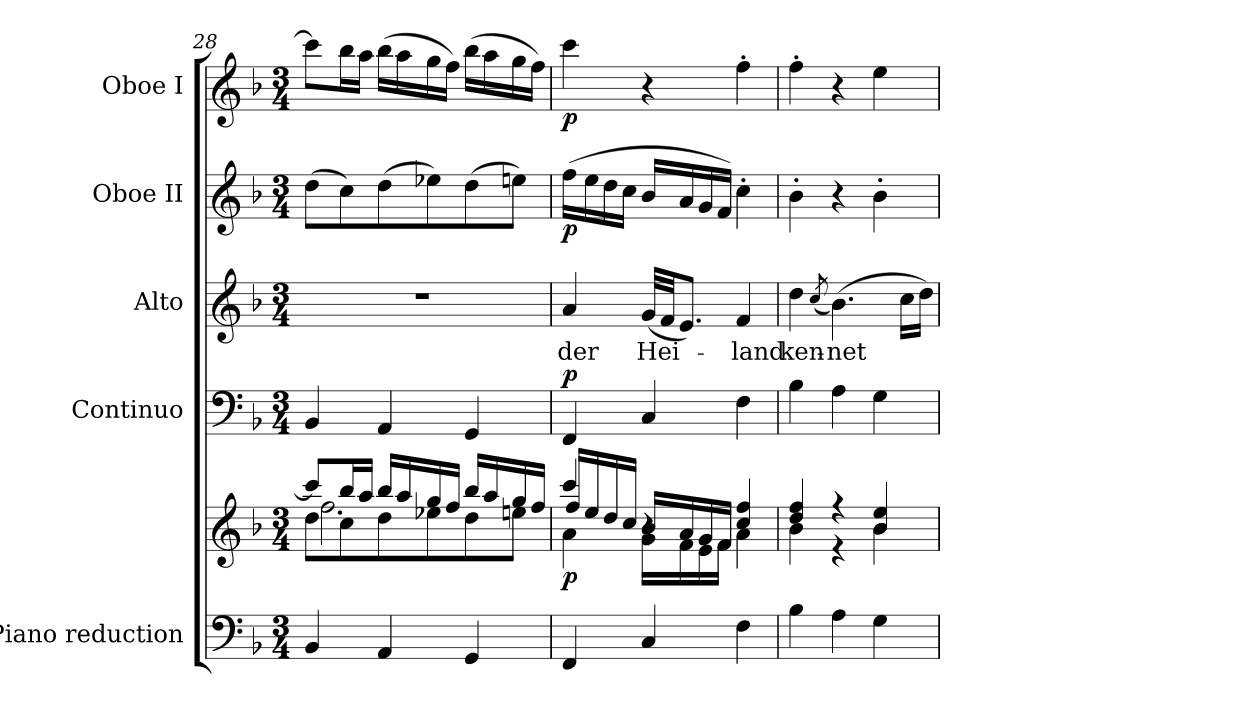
**kern	**kern	**dynam	**kern	**dynam	**kern	**text	**kern	**dynam	**kern	**dynam
*part5	*part5	*part5	*part4	*part4	*part3	*part3	*part2	*part2	*part1	*part1
*staff6	*staff5	*staff5/6	*staff4	*staff4	*staff3	*staff3	*staff2	*staff2	*staff1	*staff1
*I"Piano reduction	*	*	*I"Continuo	*	*I"Alto	*	*I"Oboe II	*	*I"Oboe I	*
*I'Pno	*	*	*	*	*	*	*I'Ob	*	*I'Ob	*
!!LO:PB:g=z
*clefF4	*clefG2	*	*clefF4	*	*clefG2	*	*clefG2	*	*clefG2	*
*k[b-]	*k[b-]	*	*k[b-]	*	*k[b-]	*	*k[b-]	*	*k[b-]	*
*M3/4	*M3/4	*	*M3/4	*	*M3/4	*	*M3/4	*	*M3/4	*
=28	=28	=28	=28	=28	=28	=28	=28	=28	=28	=28
*	*^	*	*	*	*	*	*	*	*	*
*	*	*^	*	*	*	*	*	*	*	*	*
4BB-/	8ccc/L]	8dd\L	2.ff\	.	4BB-/	.	2.r	.	(8dd\L	.	8ccc\L]	.
.	16bb-/L	8cc\	.	.	.	.	.	.	8cc\)	.	16bb-\L	.
.	16aa/JJ	.	.	.	.	.	.	.	.	.	16aa\JJ	.
4AA/	16bb-/LL	8dd\	.	.	4AA/	.	.	.	(8dd\	.	(16bb-\LL	.
.	16aa/	.	.	.	.	.	.	.	.	.	16aa\	.
.	16gg/	8ee-X\	.	.	.	.	.	.	8ee-X\)	.	16gg\	.
.	16ff/JJ	.	.	.	.	.	.	.	.	.	16ff\JJ)	.
4GG/	16bb-/LL	8dd\	.	.	4GG/	.	.	.	(8dd\	.	(16bb-\LL	.
.	16aa/	.	.	.	.	.	.	.	.	.	16aa\	.
.	16gg/	8een\J	.	.	.	.	.	.	8een\J)	.	16gg\	.
.	16ff/JJ	.	.	.	.	.	.	.	.	.	16ff\JJ)	.
=29	=29	=29	=29	=29	=29	=29	=29	=29	=29	=29	=29	=29
!	!	!	!	!LO:DY:b	!	!LO:DY:a	!	!LO:LY:b	!	!LO:DY:b	!	!LO:DY:b
4FF/	4ccc:/	4a\	16ff/LL	p	4FF/	p	4a/	der	(16ff\LL	p	4ccc\	p
.	.	.	16ee/	.	.	.	.	.	16ee\	.	.	.
.	.	.	16dd/	.	.	.	.	.	16dd\	.	.	.
.	.	.	16cc/JJ	.	.	.	.	.	16cc\JJ	.	.	.
!	!	!	!	!	!	!	!	!LO:LY:b	!	!	!	!
4C/	4r	16g\LL	16b-/LL	.	4C/	.	(32g/LLL	Hei-	16b-/LL	.	4r	.
.	.	.	.	.	.	.	32f/JJ	.	.	.	.	.
.	.	16f\	16a/	.	.	.	8.e/J)	.	16a/	.	.	.
.	.	16e\	16g/	.	.	.	.	.	16g/	.	.	.
.	.	16f\JJ	16f/JJ	.	.	.	.	.	16f/JJ)	.	.	.
!	!	!	!	!	!	!	!	!LO:LY:b	!	!	!	!
4F\	4cc/ 4ff/	4a\	4ryy	.	4F\	.	4f/	-land	4cc'\	.	4ff'\	.
=30	=30	=30	=30	=30	=30	=30	=30	=30	=30	=30	=30	=30
!	!	!	!	!	!	!	!	!LO:LY:b	!	!	!	!
*	*	*v	*v	*	*	*	*	*	*	*	*	*
4B-\	4dd/ 4ff/	4b-\	.	4B-\	.	4dd\	ken-	4b-'\	.	4ff'\	.
.	.	.	.	.	.	(8qcc/	.	.	.	.	.
!	!	!	!	!	!	!	!LO:LY:b	!	!	!	!
4A\	4r	4r	.	4A\	.	(4.b-\)	-net	4r	.	4r	.
4G\	4b-/ 4ee/	4b-\	.	4G\	.	.	.	4b-'\	.	4ee\	.
.	.	.	.	.	.	16cc\LL	.	.	.	.	.
.	.	.	.	.	.	16dd\JJ)	.	.	.	.	.
*	*v	*v	*	*	*	*	*	*	*	*	*
=	=	=	=	=	=	=	=	=	=	=
*-	*-	*-	*-	*-	*-	*-	*-	*-	*-	*-
